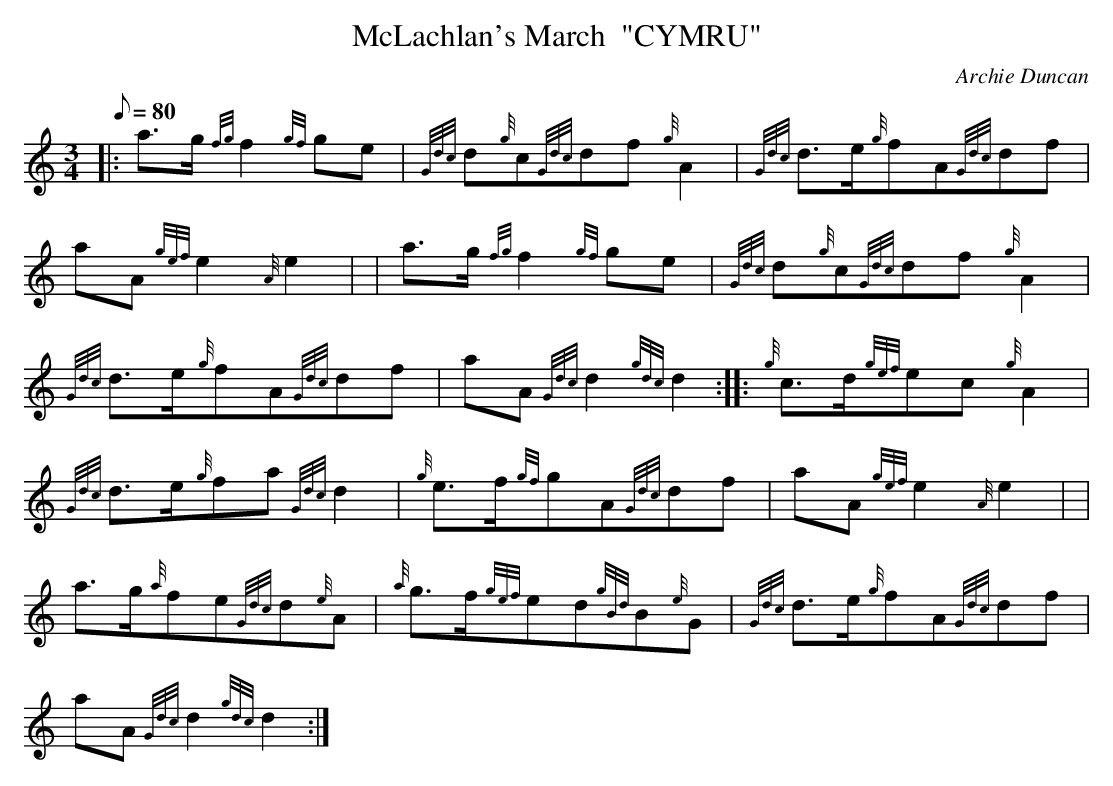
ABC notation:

X:1
T:McLachlan's March  "CYMRU"
M:3/4
L:1/8
Q:80
C:Archie Duncan
K:HP
|: a3/2g/2{fg}f2{gf}ge | \
{Gdc}d{g}c{Gdc}df{g}A2 | \
{Gdc}d3/2e/2{g}fA{Gdc}df |
aA{gef}e2{A}e2 | | \
a3/2g/2{fg}f2{gf}ge | \
{Gdc}d{g}c{Gdc}df{g}A2 |
{Gdc}d3/2e/2{g}fA{Gdc}df | \
aA{Gdc}d2{gdc}d2 :: \
{g}c3/2d/2{gef}ec{g}A2 |
{Gdc}d3/2e/2{g}fa{Gdc}d2 | \
{g}e3/2f/2{gf}gA{Gdc}df | \
aA{gef}e2{A}e2| |
a3/2g/2{a}fe{Gdc}d{e}A | \
{a}g3/2f/2{gef}ed{gBd}B{e}G | \
{Gdc}d3/2e/2{g}fA{Gdc}df |
aA{Gdc}d2{gdc}d2 :|
